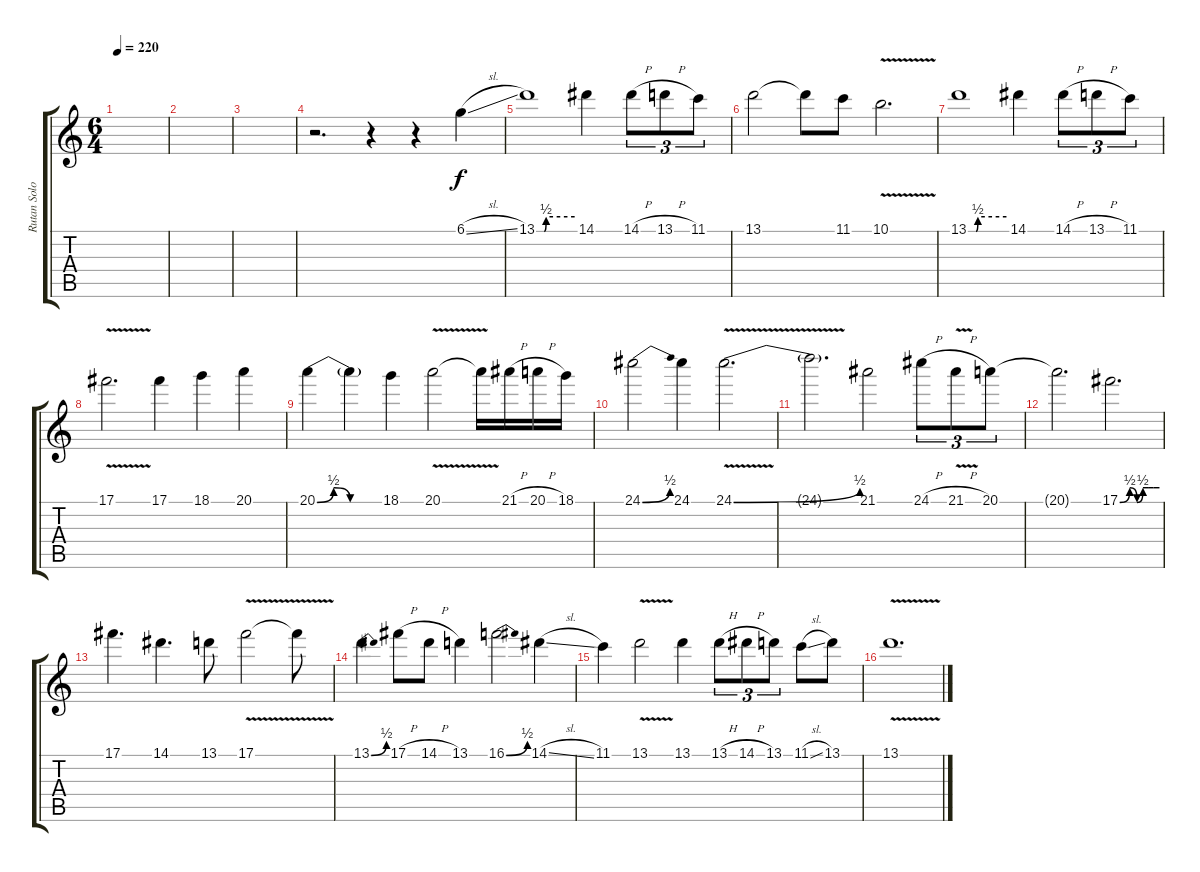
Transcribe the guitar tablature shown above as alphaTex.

\track ("Rutan Solo" "Rutan Solo") {instrument distortionguitar}
\staff {score tabs}
\tuning (Db4 Ab3 E3 B2 Gb2 Db2) {hide}
\ts (6 4)
\tempo 220
\clef g2
\ks c
|
|
|
r.2{d} r.4 r.4 6.1{sl}.4 |
13.1{be (custom 0 0 12 0 15 2 60 2)}.1 14.1.4 14.1{h}.8{tu (3 2)} 13.1{h}.8{tu (3 2)} 11.1.8{tu (3 2)} |
13.1.2 13.1{t}.8 11.1.8 10.1{v}.2{d} |
13.1{be (custom 0 0 12 0 15 2 60 2)}.1 14.1.4 14.1{h}.8{tu (3 2)} 13.1{h}.8{tu (3 2)} 11.1.8{tu (3 2)} |
17.1{v}.2{d} 17.1.4 18.1.4 20.1.4 |
20.1{be (custom 0 0 15 2 30 0 60 0)}.4 20.1{t}.4 18.1.4 20.1{v}.2 20.1{t}.16 21.1{h}.16 20.1{h}.16 18.1.16 |
24.1{be (bend 0 0 60 2)}.2 24.1.4 24.1{be (bend 0 0 60 2) v}.2{d} |
24.1{t}.2{d} 21.1.2 24.1{h}.8{tu (3 2)} 21.1{v h}.8{tu (3 2)} 20.1.8{tu (3 2)} |
20.1{t}.2{d} 17.1{be (custom 0 0 15 2 26 0 35 2 44 2 51 2 60 2)}.2{d} |
17.1.4{d} 14.1.4{d} 13.1.8 17.1{v}.2 17.1{t}.8 |
13.1{be (bend 0 0 60 2)}.4 17.1{h}.8 14.1{h}.8 13.1.4 16.1{be (bend 0 0 60 2)}.2 14.1{sl}.4 |
11.1.4 13.1{v}.2 13.1.4 13.1{h}.8{tu (3 2)} 14.1{h}.8{tu (3 2)} 13.1.8{tu (3 2)} 11.1{sl}.8 13.1.8 |
13.1{v}.1{d}
